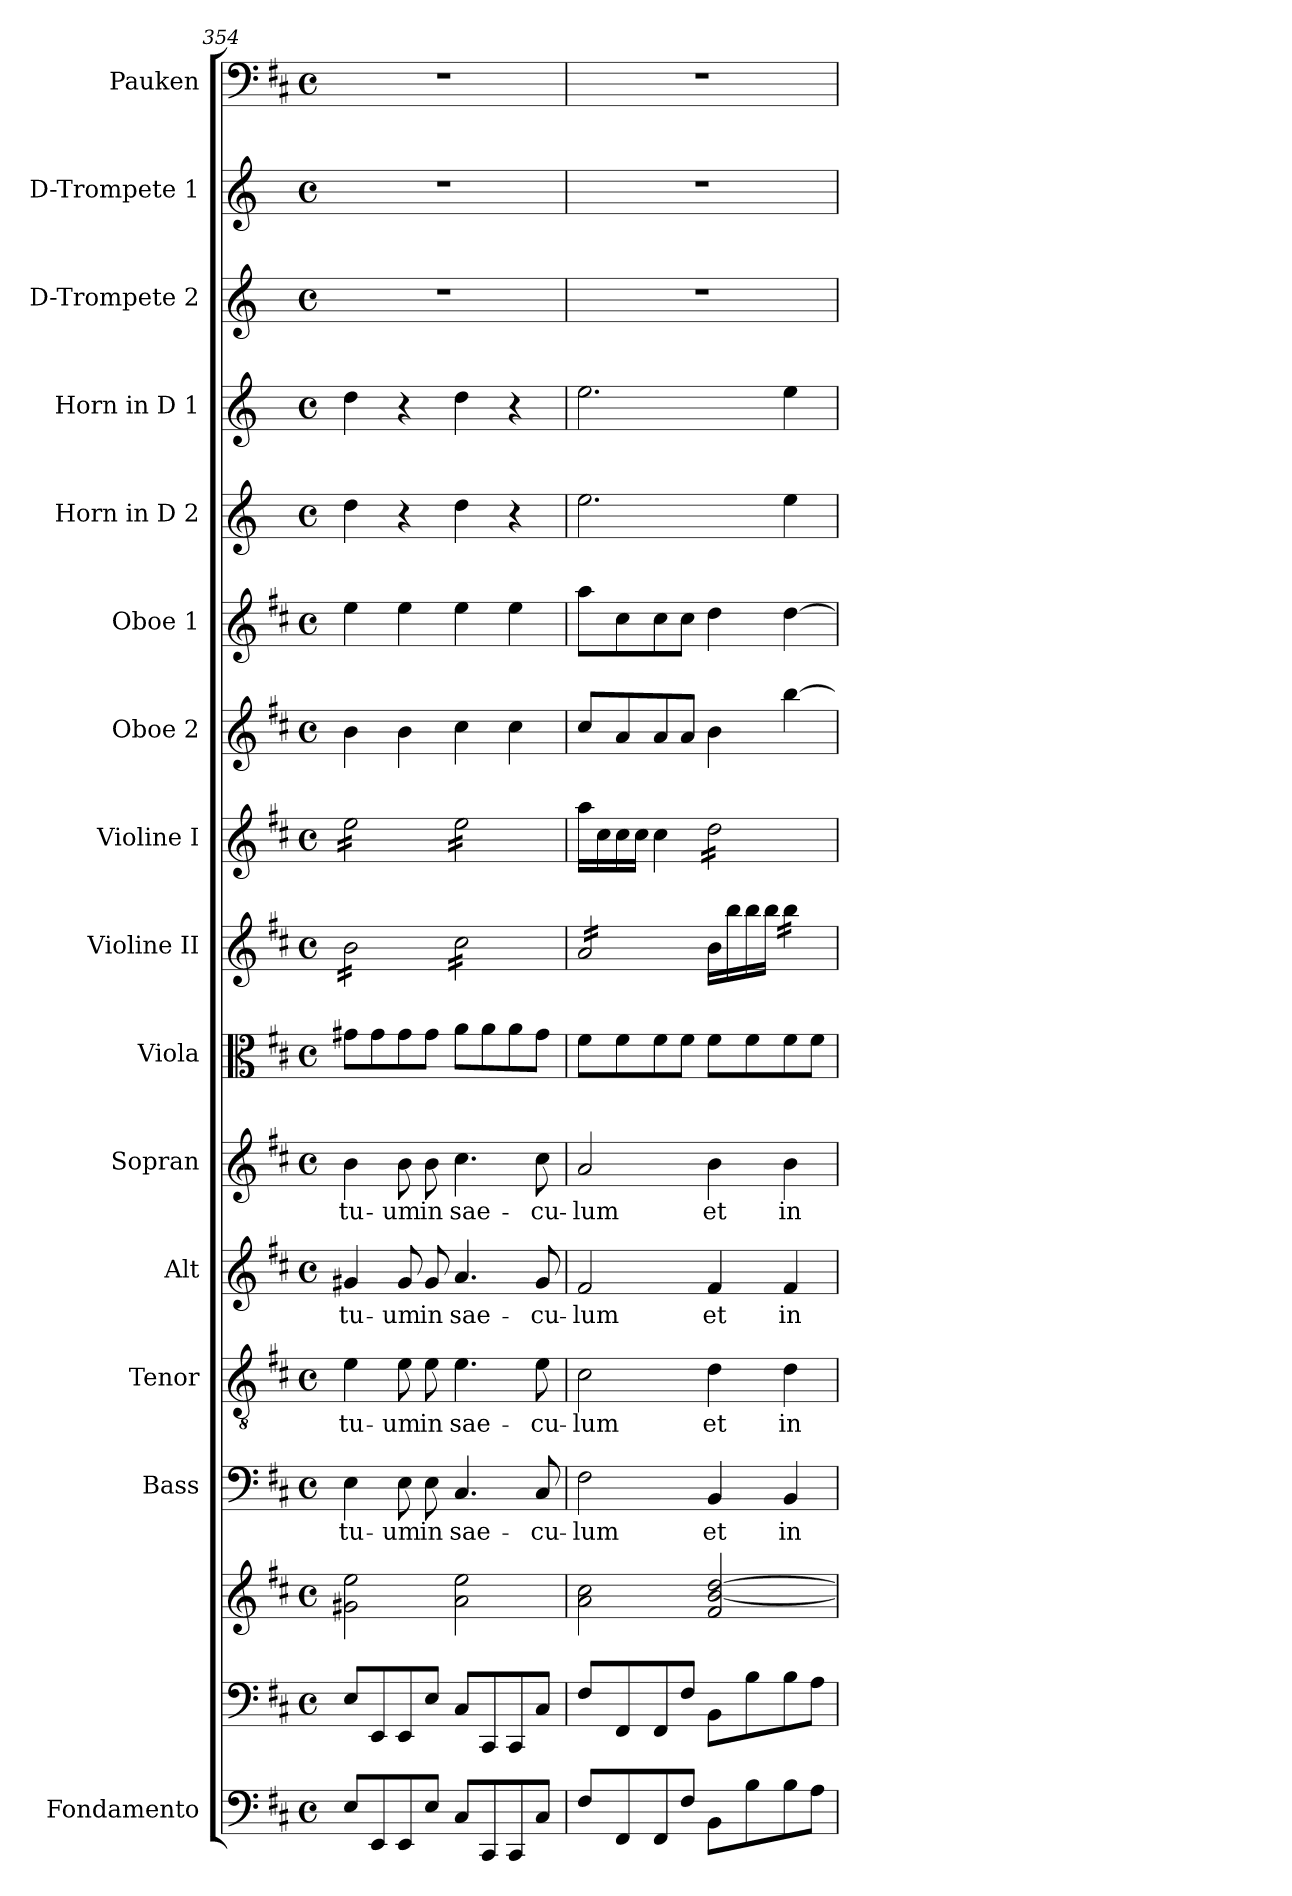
**kern	**kern	**kern	**kern	**text	**kern	**text	**kern	**text	**kern	**text	**kern	**kern	**kern	**kern	**kern	**kern	**kern	**kern	**kern	**kern
*part16	*part15	*part15	*part14	*part14	*part13	*part13	*part12	*part12	*part11	*part11	*part10	*part9	*part8	*part7	*part6	*part5	*part4	*part3	*part2	*part1
*staff17	*staff16	*staff15	*staff14	*staff14	*staff13	*staff13	*staff12	*staff12	*staff11	*staff11	*staff10	*staff9	*staff8	*staff7	*staff6	*staff5	*staff4	*staff3	*staff2	*staff1
*I"Fondamento	*	*	*I"Bass	*	*I"Tenor	*	*I"Alt	*	*I"Sopran	*	*I"Viola	*I"Violine II	*I"Violine I	*I"Oboe 2	*I"Oboe 1	*I"Horn in D 2	*I"Horn in D 1	*I"D-Trompete 2	*I"D-Trompete 1	*I"Pauken
*I'F.	*	*	*I'B.	*	*I'T.	*	*I'A.	*	*I'S.	*	*I'Vla.	*I'Vl. II	*I'Vl. I	*I'Ob. 2	*I'Ob. 1	*	*	*I'D Trp. 2	*I'D Trp. 1	*I'Pk.
*clefF4	*clefF4	*clefG2	*clefF4	*	*clefGv2	*	*clefG2	*	*clefG2	*	*clefC3	*clefG2	*clefG2	*clefG2	*clefG2	*clefG2	*clefG2	*clefG2	*clefG2	*clefF4
*ITrd7c12	*	*	*	*	*	*	*	*	*	*	*	*	*	*	*	*ITrd6c10	*ITrd6c10	*ITrd-1c-2	*ITrd-1c-2	*
*k[f#c#]	*k[f#c#]	*k[f#c#]	*k[f#c#]	*	*k[f#c#]	*	*k[f#c#]	*	*k[f#c#]	*	*k[f#c#]	*k[f#c#]	*k[f#c#]	*k[f#c#]	*k[f#c#]	*k[f#c#]	*k[f#c#]	*k[f#c#]	*k[f#c#]	*k[f#c#]
*D:	*D:	*D:	*D:	*	*D:	*	*D:	*	*D:	*	*D:	*D:	*D:	*D:	*D:	*D:	*D:	*D:	*D:	*D:
*M4/4	*M4/4	*M4/4	*M4/4	*	*M4/4	*	*M4/4	*	*M4/4	*	*M4/4	*M4/4	*M4/4	*M4/4	*M4/4	*M4/4	*M4/4	*M4/4	*M4/4	*M4/4
*met(c)	*met(c)	*met(c)	*met(c)	*	*met(c)	*	*met(c)	*	*met(c)	*	*met(c)	*met(c)	*met(c)	*met(c)	*met(c)	*met(c)	*met(c)	*met(c)	*met(c)	*met(c)
=354	=354	=354	=354	=354	=354	=354	=354	=354	=354	=354	=354	=354	=354	=354	=354	=354	=354	=354	=354	=354
!	!	!	!	!LO:LY:b	!	!LO:LY:b	!	!LO:LY:b	!	!LO:LY:b	!	!	!	!	!	!	!	!	!	!
*	*	*	*	*	*	*	*	*	*	*	*	*tremolo	*	*	*	*	*	*	*	*
*	*	*	*	*	*	*	*	*	*	*	*	*	*tremolo	*	*	*	*	*	*	*
8EE/L	8E/L	2g#X\ 2ee\	4E\	tu-	4e\	tu-	4g#X/	tu-	4b\	tu-	8g#X\L	16b\LL	16ee\LL	4b\	4ee\	4e\	4e\	1r	1r	1r
.	.	.	.	.	.	.	.	.	.	.	.	16b\	16ee\	.	.	.	.	.	.	.
8EEE/	8EE/	.	.	.	.	.	.	.	.	.	8g#\	16b\	16ee\	.	.	.	.	.	.	.
.	.	.	.	.	.	.	.	.	.	.	.	16b\	16ee\	.	.	.	.	.	.	.
!	!	!	!	!LO:LY:b	!	!LO:LY:b	!	!LO:LY:b	!	!LO:LY:b	!	!	!	!	!	!	!	!	!	!
8EEE/	8EE/	.	8E\	-um	8e\	-um	8g#/	-um	8b\	-um	8g#\	16b\	16ee\	4b\	4ee\	4r	4r	.	.	.
.	.	.	.	.	.	.	.	.	.	.	.	16b\	16ee\	.	.	.	.	.	.	.
!	!	!	!	!LO:LY:b	!	!LO:LY:b	!	!LO:LY:b	!	!LO:LY:b	!	!	!	!	!	!	!	!	!	!
8EE/J	8E/J	.	8E\	in	8e\	in	8g#/	in	8b\	in	8g#\J	16b\	16ee\	.	.	.	.	.	.	.
.	.	.	.	.	.	.	.	.	.	.	.	16b\JJ	16ee\JJ	.	.	.	.	.	.	.
!	!	!	!	!LO:LY:b	!	!LO:LY:b	!	!LO:LY:b	!	!LO:LY:b	!	!	!	!	!	!	!	!	!	!
8CC#/L	8C#/L	2a\ 2ee\	4.C#/	sae-	4.e\	sae-	4.a/	sae-	4.cc#\	sae-	8a\L	16cc#\LL	16ee\LL	4cc#\	4ee\	4e\	4e\	.	.	.
.	.	.	.	.	.	.	.	.	.	.	.	16cc#\	16ee\	.	.	.	.	.	.	.
8CCC#/	8CC#/	.	.	.	.	.	.	.	.	.	8a\	16cc#\	16ee\	.	.	.	.	.	.	.
.	.	.	.	.	.	.	.	.	.	.	.	16cc#\	16ee\	.	.	.	.	.	.	.
8CCC#/	8CC#/	.	.	.	.	.	.	.	.	.	8a\	16cc#\	16ee\	4cc#\	4ee\	4r	4r	.	.	.
.	.	.	.	.	.	.	.	.	.	.	.	16cc#\	16ee\	.	.	.	.	.	.	.
!	!	!	!	!LO:LY:b	!	!LO:LY:b	!	!LO:LY:b	!	!LO:LY:b	!	!	!	!	!	!	!	!	!	!
8CC#/J	8C#/J	.	8C#/	-cu-	8e\	-cu-	8g#/	-cu-	8cc#\	-cu-	8g#\J	16cc#\	16ee\	.	.	.	.	.	.	.
.	.	.	.	.	.	.	.	.	.	.	.	16cc#\JJ	16ee\JJ	.	.	.	.	.	.	.
*	*	*	*	*	*	*	*	*	*	*	*	*	*Xtremolo	*	*	*	*	*	*	*
=355	=355	=355	=355	=355	=355	=355	=355	=355	=355	=355	=355	=355	=355	=355	=355	=355	=355	=355	=355	=355
!	!	!	!	!LO:LY:b	!	!LO:LY:b	!	!LO:LY:b	!	!LO:LY:b	!	!	!	!	!	!	!	!	!	!
8FF#/L	8F#/L	2a\ 2cc#\	2F#\	-lum	2c#\	-lum	2f#/	-lum	2a/	-lum	8f#\L	16a/LL	16aa\LL	8cc#/L	8aa\L	2.f#\	2.f#\	1r	1r	1r
.	.	.	.	.	.	.	.	.	.	.	.	16a/	16cc#\	.	.	.	.	.	.	.
8FFF#/	8FF#/	.	.	.	.	.	.	.	.	.	8f#\	16a/	16cc#\	8a/	8cc#\	.	.	.	.	.
.	.	.	.	.	.	.	.	.	.	.	.	16a/	16cc#\JJ	.	.	.	.	.	.	.
8FFF#/	8FF#/	.	.	.	.	.	.	.	.	.	8f#\	16a/	4cc#\	8a/	8cc#\	.	.	.	.	.
.	.	.	.	.	.	.	.	.	.	.	.	16a/	.	.	.	.	.	.	.	.
8FF#/J	8F#/J	.	.	.	.	.	.	.	.	.	8f#\J	16a/	.	8a/J	8cc#\J	.	.	.	.	.
.	.	.	.	.	.	.	.	.	.	.	.	16a/JJ	.	.	.	.	.	.	.	.
*	*	*	*	*	*	*	*	*	*	*	*	*Xtremolo	*	*	*	*	*	*	*	*
!	!	!	!	!LO:LY:b	!	!LO:LY:b	!	!LO:LY:b	!	!LO:LY:b	!	!	!	!	!	!	!	!	!	!
*	*	*	*	*	*	*	*	*	*	*	*	*	*tremolo	*	*	*	*	*	*	*
8BBB\L	8BB\L	2f#/ [2b/ [2dd/	4BB/	et	4d\	et	4f#/	et	4b\	et	8f#\L	16b\LL	16dd\LL	4b\	4dd\	.	.	.	.	.
.	.	.	.	.	.	.	.	.	.	.	.	16bb\	16dd\	.	.	.	.	.	.	.
8BB\	8B\	.	.	.	.	.	.	.	.	.	8f#\	16bb\	16dd\	.	.	.	.	.	.	.
.	.	.	.	.	.	.	.	.	.	.	.	16bb\JJ	16dd\	.	.	.	.	.	.	.
!	!	!	!	!LO:LY:b	!	!LO:LY:b	!	!LO:LY:b	!	!LO:LY:b	!	!	!	!	!	!	!	!	!	!
*	*	*	*	*	*	*	*	*	*	*	*	*tremolo	*	*	*	*	*	*	*	*
8BB\	8B\	.	4BB/	in	4d\	in	4f#/	in	4b\	in	8f#\	16bb\LL	16dd\	[4bb\	[4dd\	4f#\	4f#\	.	.	.
.	.	.	.	.	.	.	.	.	.	.	.	16bb\	16dd\	.	.	.	.	.	.	.
8AA\J	8A\J	.	.	.	.	.	.	.	.	.	8f#\J	16bb\	16dd\	.	.	.	.	.	.	.
.	.	.	.	.	.	.	.	.	.	.	.	16bb\JJ	16dd\JJ	.	.	.	.	.	.	.
*	*	*	*	*	*	*	*	*	*	*	*	*	*Xtremolo	*	*	*	*	*	*	*
*	*	*	*	*	*	*	*	*	*	*	*	*Xtremolo	*	*	*	*	*	*	*	*
=	=	=	=	=	=	=	=	=	=	=	=	=	=	=	=	=	=	=	=	=
*-	*-	*-	*-	*-	*-	*-	*-	*-	*-	*-	*-	*-	*-	*-	*-	*-	*-	*-	*-	*-
